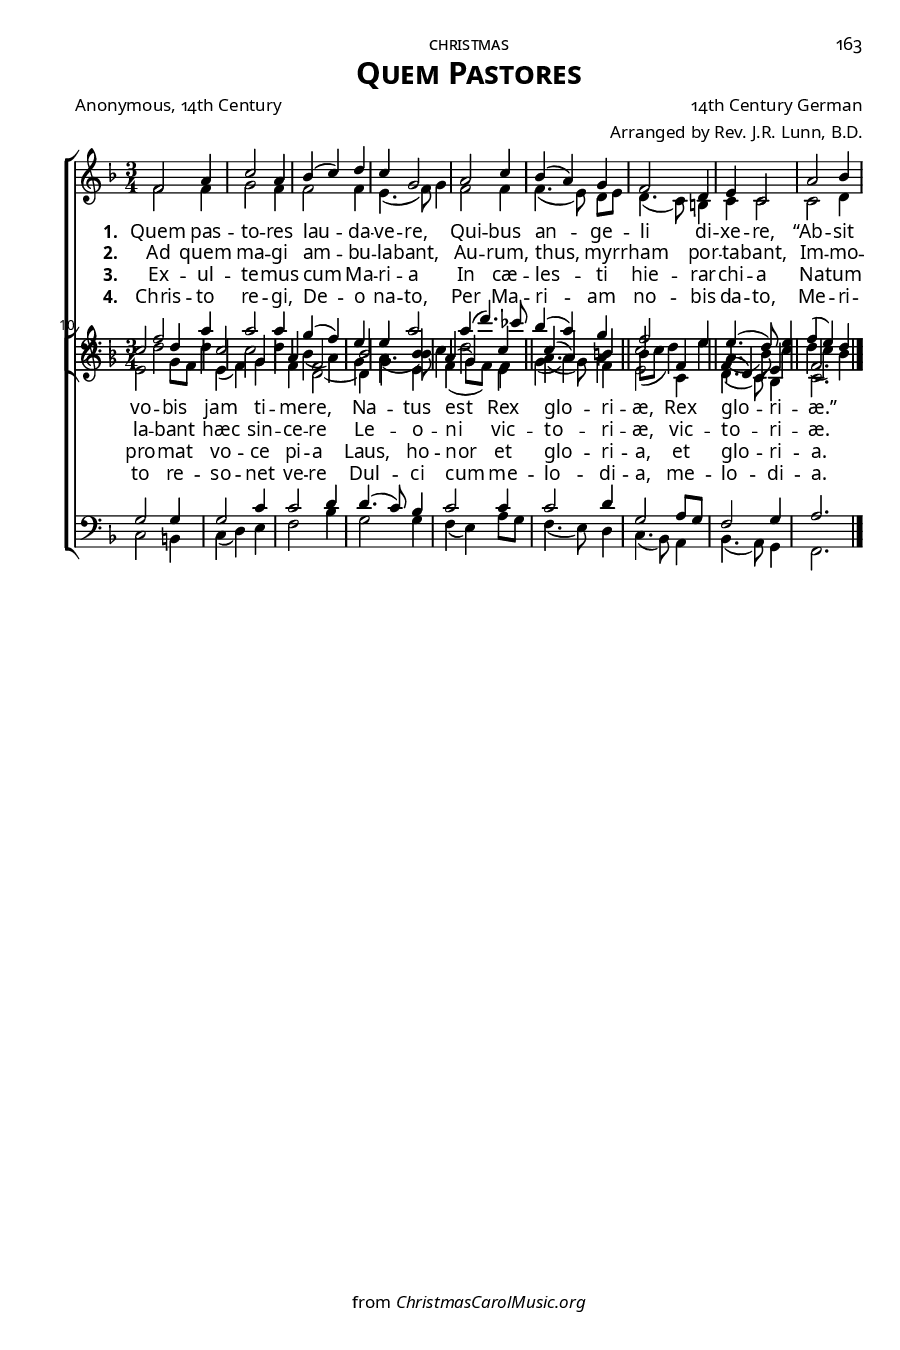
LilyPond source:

\version "2.14.2"
\include "util.ly"
\header {
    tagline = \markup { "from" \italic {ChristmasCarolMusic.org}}

    title = \markup{\override #'(font-name . "Garamond Premier Pro Semibold"){ \abs-fontsize #15 \smallCapsOldStyle"Quem Pastores"}}
    poet = \markup\oldStyleNum"Anonymous, 14th Century"
    composer = \markup\oldStyleNum"14th Century German"
    arranger = \markup\oldStyleNum"Arranged by Rev. J.R. Lunn, B.D."
  }
\paper {
  print-all-headers = ##f
  paper-height = 9\in
  paper-width = 6\in
  indent = 0\in
  %system-system-spacing = #'((basic-distance . 10) (padding . 0))
  system-system-spacing =
    #'((basic-distance . 0)
       (minimum-distance . 0)
       (padding . -15)
       (stretchability . 100))
  score-markup-spacing =
    #'((basic-distance . 0)
       (minimum-distance . 0)
       (padding . 0)
       (stretchability . 0))
  ragged-last-bottom = ##t
  ragged-bottom = ##f
  two-sided = ##t
  inner-margin = 0.5\in
  outer-margin = 0.25\in
  top-margin = 0.25\in
  bottom-margin = 0.25\in
  first-page-number = #163
  print-first-page-number = ##t
  headerLine = \markup{\override #'(font-name . "Garamond Premier Pro") \smallCapsOldStyle"christmas"}
  oddHeaderMarkup = \markup\fill-line{
     \override #'(font-name . "Garamond Premier Pro")\abs-fontsize #8.5
     \combine 
        \fill-line{"" \if \should-print-page-number
        \oldStylePageNum""
        }
        \fill-line{\headerLine}
  }
  evenHeaderMarkup = \markup {
     \override #'(font-name . "Garamond Premier Pro")\abs-fontsize #8.5
     \combine
        \if \should-print-page-number
        \oldStylePageNum""
        \fill-line{\headerLine}
  }
}
#(set-global-staff-size 15) \paper{ #(define fonts (make-pango-font-tree "GoudyOlSt BT" "Garamond Premier Pro" "Garamond Premier Pro" (/ 15 20))) }
global = {
  \key f \major
  \time 3/4
  \autoBeamOff
  \override DynamicLineSpanner #'staff-padding = #0.0
  \override DynamicLineSpanner #'Y-extent = #'(-1 . 1)
}

sopMusic = \relative c' {
  f2 a4 |
  c2 a4 |
  bes( c) d |
  c g2 |
  a2 c4 |
  
  bes( a) g |
  f2 d4 |
  e4 c2 |
  a'2 bes4 |
  c2 d4 |
  
  c2 g4 |
  a4 f2 |
  bes2 bes4 |
  a( g) c |
  c( a) b |
  c2 f,4 |
  f( d) e |
  f2. \bar "|."
}
sopWords = \lyricmode {
  
}

altoMusic = \relative c' {
  f2 f4 |
  g2 f4 |
  f2 f4 |
  e4.( f8) g4 |
  f2 f4 f4.( e8) d[ e] |
  
  d4.( c8) b4 |
  c4 c2 |
  c2 d4 |
  e2 g8[ f] |
  e4( f) g |
  f4 d2~ |
  
  d4 g e |
  f( g8[ f]) e4 |
  a4.( g8) f4 |
  e2 c4 |
  d4.( c8) bes4 |
  c2. \bar "|."
}
altoWords = \lyricmode {
  \dropLyricsIX
  \set stanza = #"1. "
  Quem pas -- to -- res lau -- da -- ve -- re,
  Qui -- bus an -- ge -- li di -- xe -- re,
  “Ab -- sit vo -- bis jam ti -- me -- 
  re,
  Na -- \unset associatedVoice
  tus est Rex glo -- ri -- æ,
  Rex glo -- ri -- æ.”
}
altoWordsII = \lyricmode {
  \dropLyricsIX
%\markup\italic
  \set stanza = #"2. "
  Ad quem ma -- gi am -- bu -- la -- bant,
  Au -- rum, thus, myr -- rham por -- ta -- bant,
  Im -- mo -- la -- bant hæc sin -- ce -- 
  re
  Le -- \unset associatedVoice
  o -- ni vic -- to -- ri -- æ,
  vic -- to -- ri -- æ.
}
altoWordsIII = \lyricmode {
  \dropLyricsIX
  \set stanza = #"3. "
  Ex -- ul -- te -- mus cum Ma -- ri -- a
  In cæ -- les -- ti hie -- rar -- chi -- a
  Na -- tum pro -- mat vo -- ce pi -- 
  a
  Laus, \unset associatedVoice
  ho -- nor et glo -- ri -- a,
  et glo -- ri -- a.
}
altoWordsIV = \lyricmode {
  \dropLyricsIX
  \set stanza = #"4. "
  Chris -- to re -- gi, De -- o na -- to,
  Per Ma -- ri -- am no -- bis da -- to,
  Me -- ri -- to re -- so -- net ve -- 
  re
  Dul -- \unset associatedVoice
  ci cum me -- lo -- di -- a,
  me -- lo -- di -- a.
}
altoWordsV = \lyricmode {
  \set stanza = #"5. "
  \set ignoreMelismata = ##t
}
altoWordsVI = \lyricmode {
  \set stanza = #"6. "
  \set ignoreMelismata = ##t
}
tenorMusic = \relative c' {
  a2 c4 |
  c2 c4 |
  bes( a) g |
  g c2 |
  c4( f4.) ees8 |
  d4( c) bes |
  
  a2 g4 |
  g4.( f8) g4 |
  a( g) f |
  g2 g4 |
  g2 c4 |
  c2 d4 |
  
  d4.( c8) bes4 |
  c2 c4 |
  c2 d4 |
  g,2 a8[ g] |
  f2 g4 |
  a2. \bar "|."
}
tenorWords = \lyricmode {

}

bassMusic = \relative c {
  f2 f4 |
  e2 f4 |
  d( c) bes |
  c4.( d8) e4 |
  f2 a,4 |
  bes( c) c |
  
  d8([ e] f4) g |
  c,4.( d8) e4 |
  f( e) d |
  c2 b4 |
  c( d) e |
  f2 bes4 |
  
  g2 g4 |
  f( e) a8[ g] |
  f4.( e8) d4 |
  c4.( bes8) a4 |
  bes4.( a8) g4 |
  f2. \bar "|."
}
bassWords = \lyricmode {

}

pianoRH = \relative c' {
  
}
pianoLH = \relative c' {
  
}

\score {
  <<
   \new ChoirStaff <<
    \new Staff = women <<
      \new Voice = "sopranos" { \voiceOne << \global \sopMusic >> }
      \new Voice = "altos" { \voiceTwo << \global \altoMusic >> }
    >>
   \new Staff = men <<
      \clef bass
      \new Voice = "tenors" { \voiceOne << \global \tenorMusic >> }
      \new Voice = "basses" { \voiceTwo << \global \bassMusic >> }
    >>
    \new Lyrics \with { alignAboveContext = #"women" \override VerticalAxisGroup #'nonstaff-relatedstaff-spacing = #'((basic-distance . 1))} \lyricsto "sopranos" \sopWords
    \new Lyrics = "altosVI"  \with { alignBelowContext = #"women" } \lyricsto "sopranos" \altoWordsVI
    \new Lyrics = "altosV"  \with { alignBelowContext = #"women" } \lyricsto "sopranos" \altoWordsV
    \new Lyrics = "altosIV"  \with { alignBelowContext = #"women" } \lyricsto "sopranos" \altoWordsIV
    \new Lyrics = "altosIII"  \with { alignBelowContext = #"women" } \lyricsto "sopranos" \altoWordsIII
    \new Lyrics = "altosII"  \with { alignBelowContext = #"women" } \lyricsto "sopranos" \altoWordsII
    \new Lyrics = "altos"  \with { alignBelowContext = #"women" \override VerticalAxisGroup #'nonstaff-relatedstaff-spacing = #'((padding . -0.5))} \lyricsto "sopranos" \altoWords
    \new Lyrics \with { alignAboveContext = #"men" \override VerticalAxisGroup #'nonstaff-relatedstaff-spacing = #'((basic-distance . 1)) } \lyricsto "tenors" \tenorWords
    \new Lyrics \with { alignBelowContext = #"men" \override VerticalAxisGroup #'nonstaff-relatedstaff-spacing = #'((basic-distance . 1)) } \lyricsto "basses" \bassWords
  >>
%    \new PianoStaff << \new Staff { \new Voice { \pianoRH } } \new Staff { \clef "bass" \pianoLH } >>
  >>
  \layout {
    \context {
      \Score
      \override SpacingSpanner #'base-shortest-duration = #(ly:make-moment 1 2)
      \override SpacingSpanner #'common-shortest-duration = #(ly:make-moment 1 2)
    }
    \context {
      % Remove all empty staves
      % \Staff \RemoveEmptyStaves \override VerticalAxisGroup #'remove-first = ##t
    }
    \context {
      \Lyrics
      \override LyricText #'X-offset = #center-on-word
    }
  }
  
  \midi {
    \tempo 4 = 120
    \set Staff.midiInstrument = "piccolo"
  
    \context {
      \Voice
      \remove "Dynamic_performer"
    }
  }
}
